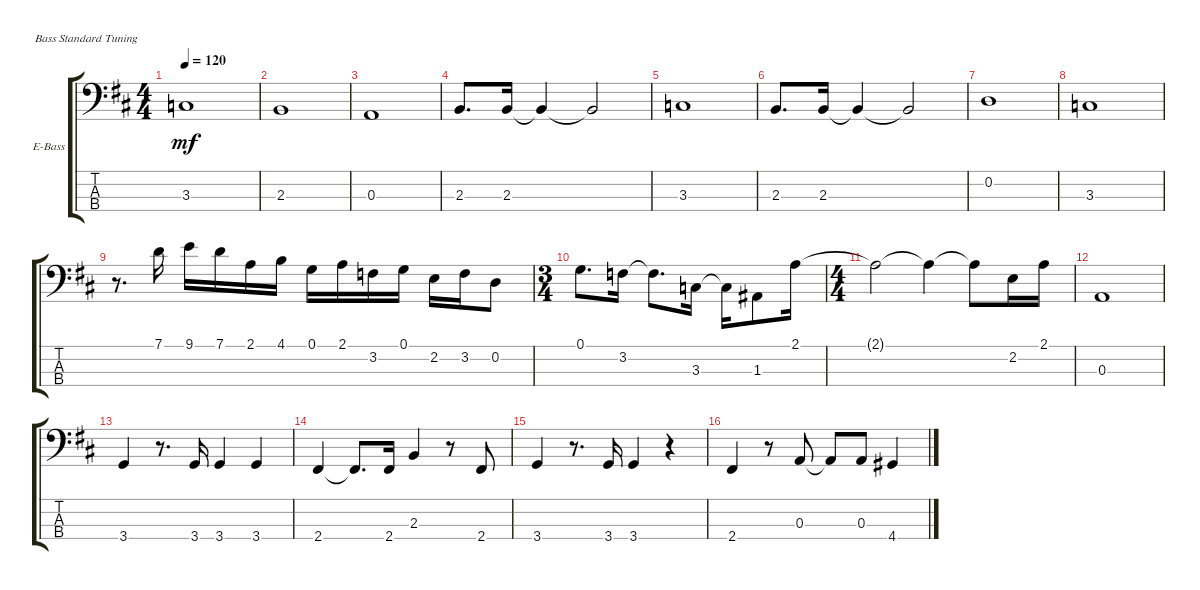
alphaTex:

\defaultSystemsLayout 4
\bracketExtendMode groupsimilarinstruments
\firstSystemTrackNameOrientation horizontal
\otherSystemsTrackNameOrientation horizontal
\track ("Electric Bass" "E-Bass") {multiBarRest instrument electricbassfinger}
\staff {score tabs}
\tuning (G2 D2 A1 E1)
\ts (4 4)
\tempo 120
\clef f4
\ks d
3.3.1{dy mf instrument electricbassfinger} |
2.3.1 |
0.3.1 |
2.3.8{d} 2.3.16 2.3{t}.4 2.3{t}.2 |
3.3.1 |
2.3.8{d} 2.3.16 2.3{t}.4 2.3{t}.2 |
0.2.1 |
3.3.1 |
r.8{d} 7.1.16 9.1.16 7.1.16 2.1.16 4.1.16 0.1.16 2.1.16 3.2.16 0.1.16 2.2.16 3.2.16 0.2.8 |
\ts (3 4)
0.1.8{d} 3.2.16 3.2{t}.8{d} 3.3.16 3.3{t}.16 1.3.8 2.1.16 |
\ts (4 4)
2.1{t}.2 2.1{t}.4 2.1{t}.8 2.2.16 2.1.16 |
0.3.1 |
3.4.4 r.8{d} 3.4.16 3.4.4 3.4.4 |
2.4.4 2.4{t}.8{d} 2.4.16 2.3.4 r.8 2.4.8 |
3.4.4 r.8{d} 3.4.16 3.4.4 r.4 |
2.4.4 r.8 0.3.8 0.3{t}.8 0.3.8 4.4.4
